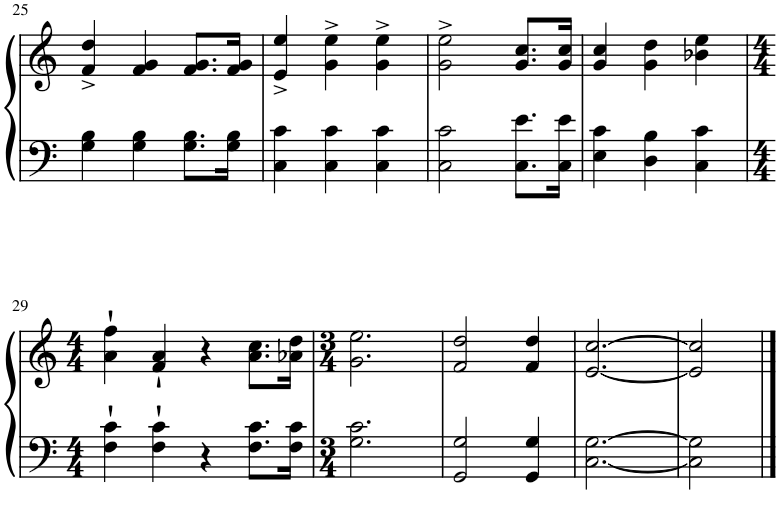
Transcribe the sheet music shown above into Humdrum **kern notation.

**kern	**kern
*part1	*part1
*staff2	*staff1
*I"Piano	*
*I'Pno.	*
!!LO:PB:g=z
*clefF4	*clefG2
*k[]	*k[]
*M3/4	*M3/4
=25	=25
4G\ 4B\	4f/^ 4dd/^
4G\ 4B\	4f/ 4g/
8.G\ 8.B\L	8.f/ 8.g/L
16G\ 16B\Jk	16f/ 16g/Jk
=26	=26
4C\ 4c\	4e/^ 4ee/^
4C\ 4c\	4g\^ 4ee\^
4C\ 4c\	4g\^ 4ee\^
=27	=27
2C\ 2c\	2g\^ 2ee\^
8.C\ 8.e\L	8.g/ 8.cc/L
16C\ 16e\Jk	16g/ 16cc/Jk
=28	=28
4E\ 4c\	4g/ 4cc/
4D\ 4B\	4g\ 4dd\
4C\ 4c\	4b-X\ 4ee\
!!LO:LB:g=z
=29	=29
*M4/4	*M4/4
4F\` 4c\`	4a\` 4ff\`
4F\` 4c\`	4f/` 4a/`
4r	4r
8.F\ 8.c\L	8.a\ 8.cc\L
16F\ 16c\Jk	16a-X\ 16dd\Jk
=30	=30
*M3/4	*M3/4
2.G\ 2.c\	2.g\ 2.ee\
=31	=31
2GG/ 2G/	2f/ 2dd/
4GG/ 4G/	4f/ 4dd/
=32	=32
[2.C\ [2.G\	[2.e/ [2.cc/
=33	=33
2C\] 2G\]	2e/] 2cc/]
==	==
*-	*-
